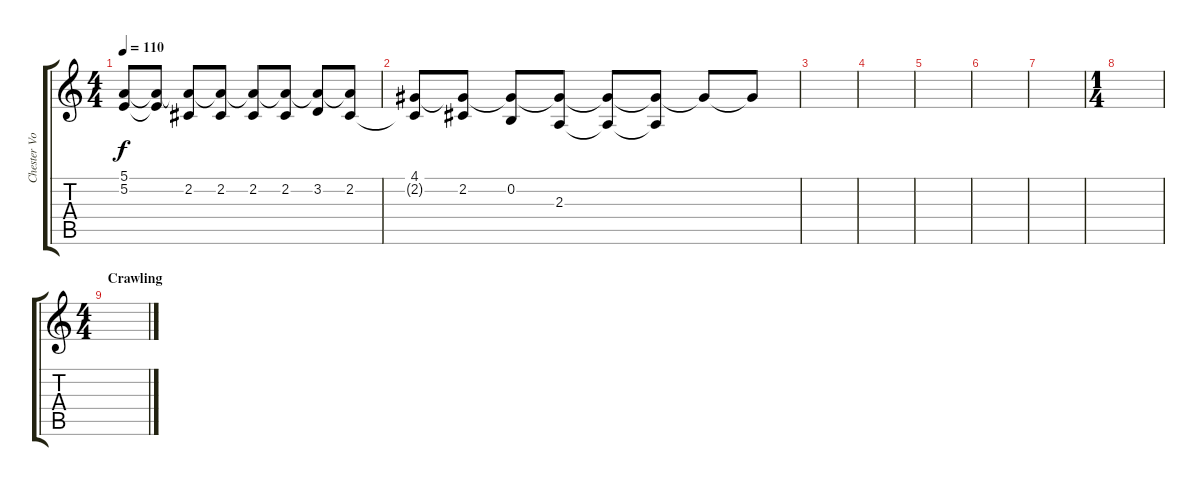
\track ("Chester Vocals" "Chester Vo") {instrument harmonica}
\staff {score tabs}
\tuning (E4 B3 G3 D3 A2 E2) {hide}
\ts (4 4)
\tempo 110
\clef g2
\ks c
(5.1 5.2).8{dy f} (5.1{t} 5.2{t}).8 (5.1{t} 2.2).8 (5.1{t} 2.2).8 (5.1{t} 2.2).8 (5.1{t} 2.2).8 (5.1{t} 3.2).8 (5.1{t} 2.2).8 |
(4.1 2.2{t}).8 (4.1{t} 2.2).8 (4.1{t} 0.2).8 (4.1{t} 2.3).8 (4.1{t} 2.3{t}).8 (4.1{t} 2.3{t}).8 4.1{t}.8 4.1{t}.8 |
|
|
|
|
|
\ts (1 4)
|
\ts (4 4)
\section ("" "Crawling")
